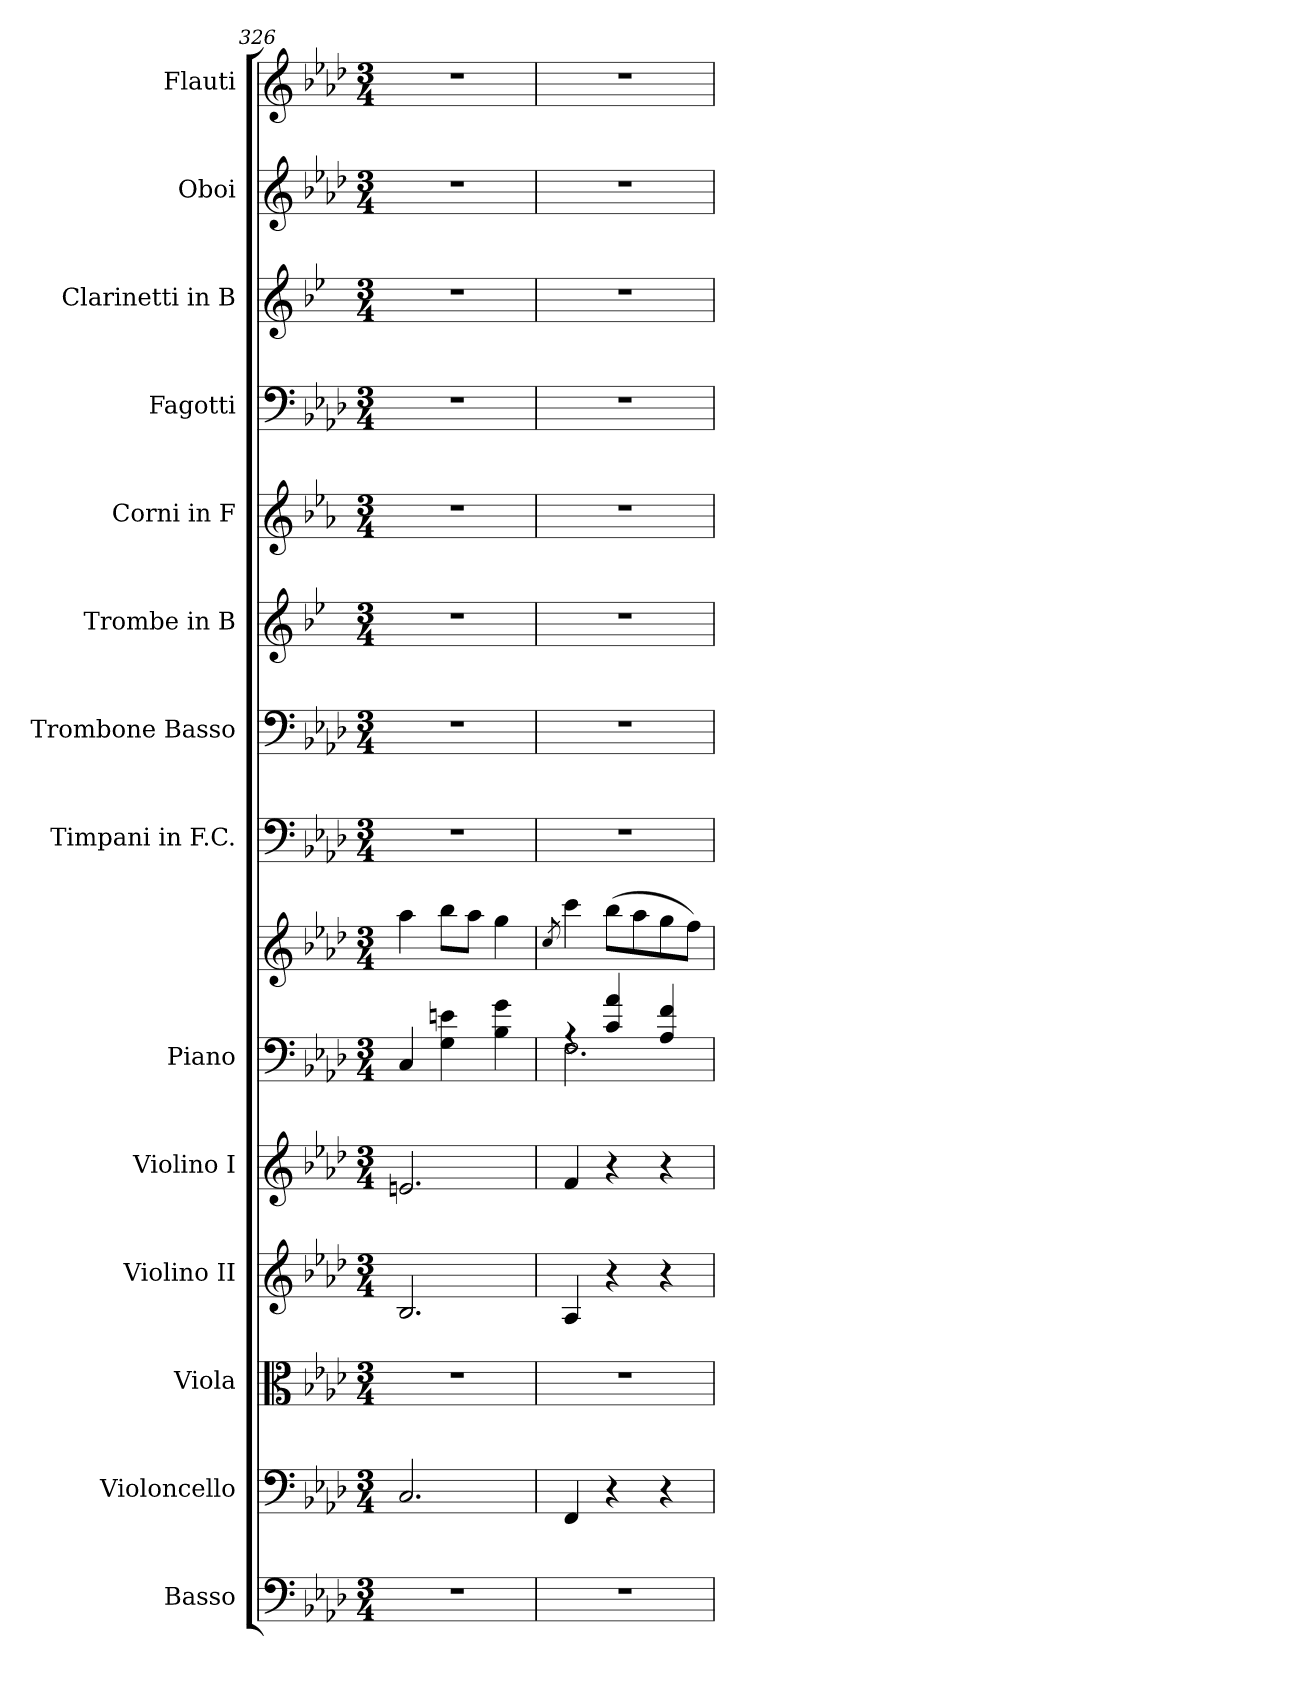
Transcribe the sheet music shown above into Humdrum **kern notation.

**kern	**kern	**kern	**kern	**kern	**kern	**kern	**kern	**kern	**kern	**kern	**kern	**kern	**kern	**kern
*part14	*part13	*part12	*part11	*part10	*part9	*part9	*part8	*part7	*part6	*part5	*part4	*part3	*part2	*part1
*staff15	*staff14	*staff13	*staff12	*staff11	*staff10	*staff9	*staff8	*staff7	*staff6	*staff5	*staff4	*staff3	*staff2	*staff1
*I"Basso	*I"Violoncello	*I"Viola	*I"Violino II	*I"Violino I	*I"Piano	*	*I"Timpani in F.C.	*I"Trombone Basso	*I"Trombe in B	*I"Corni in F	*I"Fagotti	*I"Clarinetti in B	*I"Oboi	*I"Flauti
*	*	*	*	*	*I'Pno.	*	*I'Timp.	*	*	*	*	*	*I'Ob.	*I'Fl.
*clefF4	*clefF4	*clefC3	*clefG2	*clefG2	*clefF4	*clefG2	*clefF4	*clefF4	*clefG2	*clefG2	*clefF4	*clefG2	*clefG2	*clefG2
*ITrd7c12	*	*	*	*	*	*	*	*	*ITrd1c2	*ITrd4c7	*	*ITrd1c2	*	*
*k[b-e-a-d-]	*k[b-e-a-d-]	*k[b-e-a-d-]	*k[b-e-a-d-]	*k[b-e-a-d-]	*k[b-e-a-d-]	*k[b-e-a-d-]	*k[b-e-a-d-]	*k[b-e-a-d-]	*k[b-e-a-d-]	*k[b-e-a-d-]	*k[b-e-a-d-]	*k[b-e-a-d-]	*k[b-e-a-d-]	*k[b-e-a-d-]
*M3/4	*M3/4	*M3/4	*M3/4	*M3/4	*M3/4	*M3/4	*M3/4	*M3/4	*M3/4	*M3/4	*M3/4	*M3/4	*M3/4	*M3/4
=326	=326	=326	=326	=326	=326	=326	=326	=326	=326	=326	=326	=326	=326	=326
2.r	2.C/	2.r	2.B-/	2.en/	4C/	4aa-\	2.r	2.r	2.r	2.r	2.r	2.r	2.r	2.r
.	.	.	.	.	4G\ 4en\	8bb-\L	.	.	.	.	.	.	.	.
.	.	.	.	.	.	8aa-\J	.	.	.	.	.	.	.	.
.	.	.	.	.	4B-\ 4g\	4gg\	.	.	.	.	.	.	.	.
=327	=327	=327	=327	=327	=327	=327	=327	=327	=327	=327	=327	=327	=327	=327
.	.	.	.	.	.	8qcc/	.	.	.	.	.	.	.	.
*	*	*	*	*	*^	*	*	*	*	*	*	*	*	*
2.r	4FF/	2.r	4A-/	4f/	4rA	2.F\	4ccc\	2.r	2.r	2.r	2.r	2.r	2.r	2.r	2.r
.	4r	.	4r	4r	4c/ 4a-/	.	(>8bb-\L	.	.	.	.	.	.	.	.
.	.	.	.	.	.	.	8aa-\	.	.	.	.	.	.	.	.
.	4r	.	4r	4r	4A-/ 4f/	.	8gg\	.	.	.	.	.	.	.	.
.	.	.	.	.	.	.	8ff\J)	.	.	.	.	.	.	.	.
*	*	*	*	*	*v	*v	*	*	*	*	*	*	*	*	*
=	=	=	=	=	=	=	=	=	=	=	=	=	=	=
*-	*-	*-	*-	*-	*-	*-	*-	*-	*-	*-	*-	*-	*-	*-
